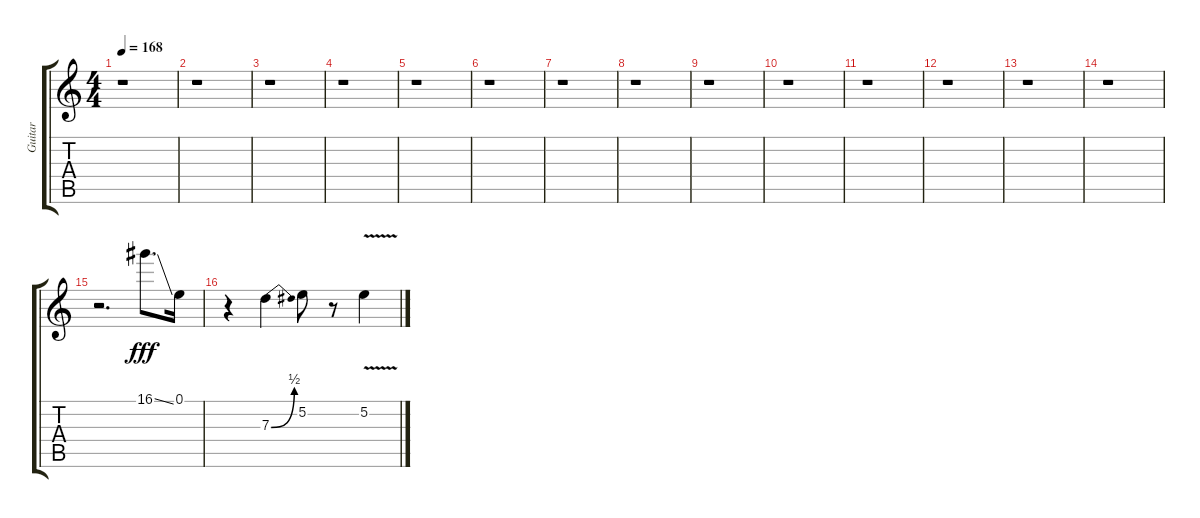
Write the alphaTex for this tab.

\track ("Guitar" "Guitar") {instrument overdrivenguitar}
\staff {score tabs}
\tuning (E4 B3 G3 D3 A2 E2) {hide}
\ts (4 4)
\tempo 168
\clef g2
\ks c
r.1{dy fff} |
r.1 |
r.1 |
r.1 |
r.1 |
r.1 |
r.1 |
r.1 |
r.1 |
r.1 |
r.1 |
r.1 |
r.1 |
r.1 |
r.2{d} 16.1{ss}.8{d} 0.1.16 |
r.4 7.3{be (bend 0 0 60 2)}.4 5.2.8 r.8 5.2{v}.4
